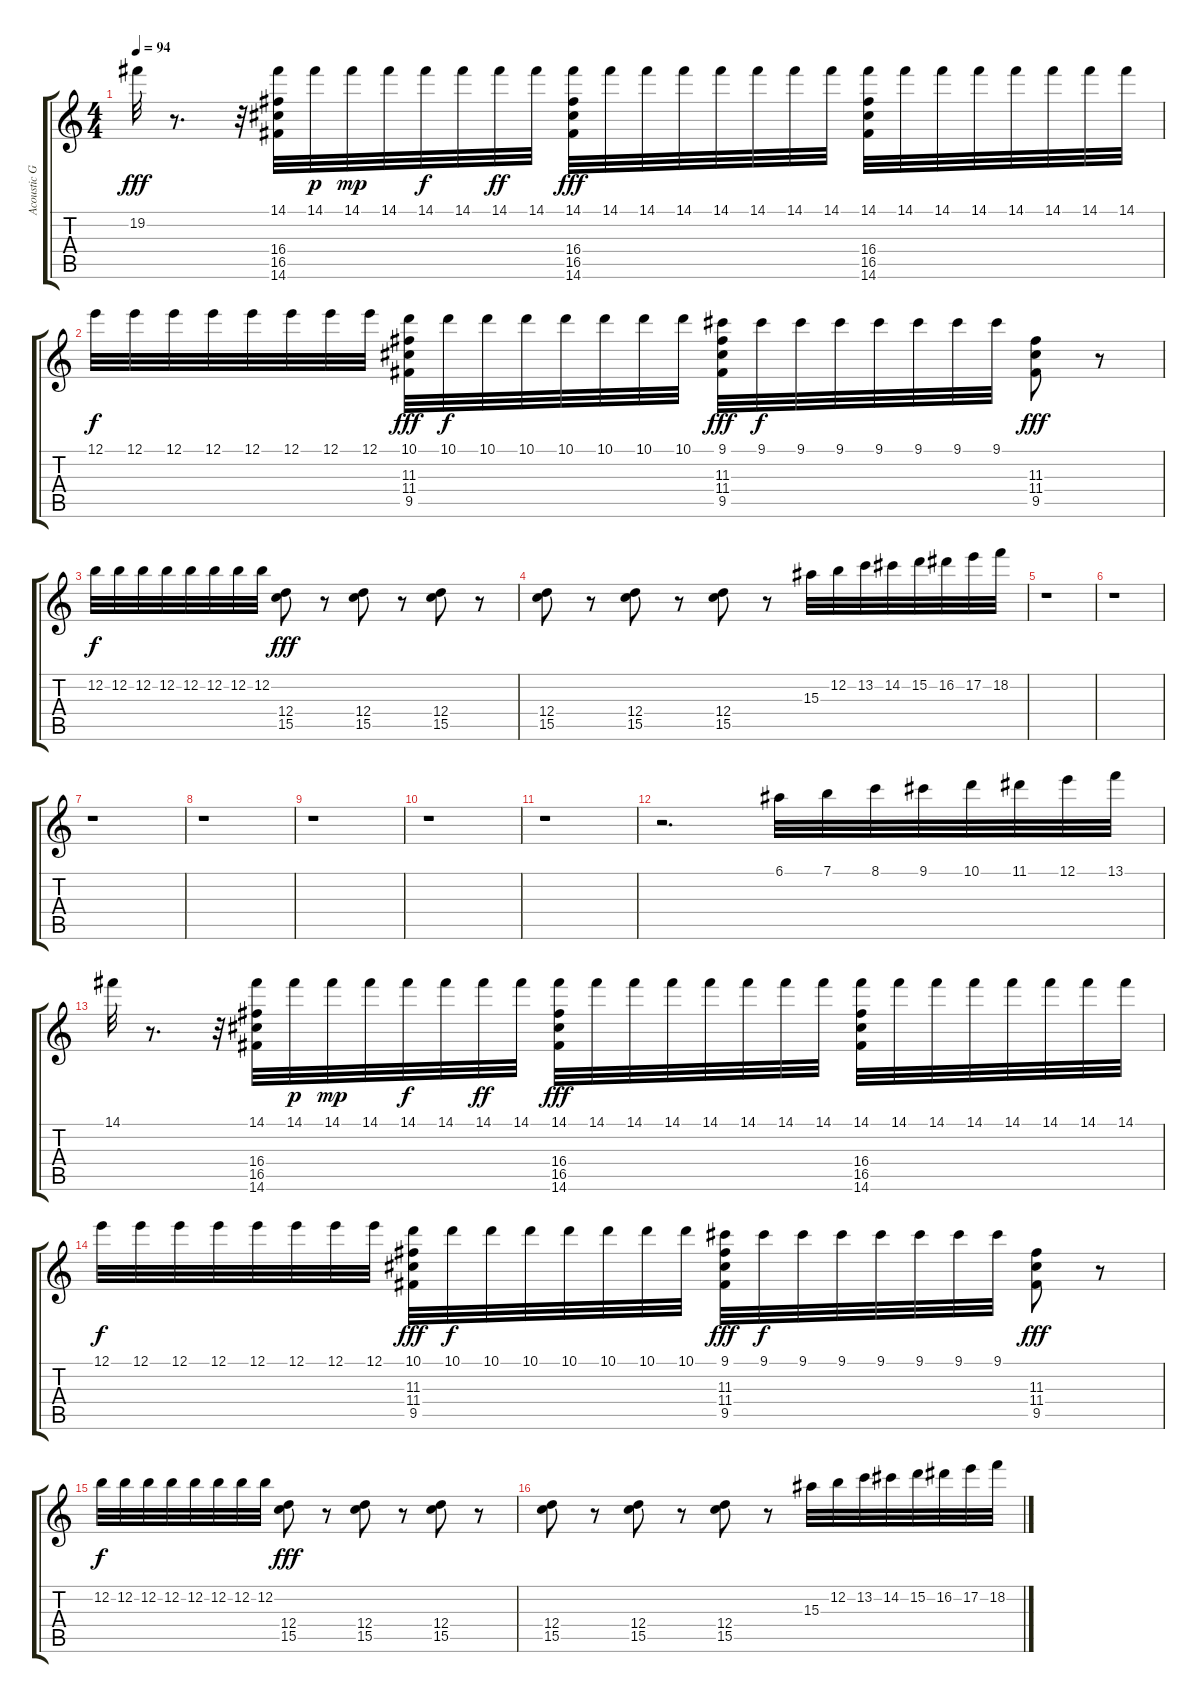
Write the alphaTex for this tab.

\track ("Acoustic Guitar" "Acoustic G") {instrument acousticguitarsteel}
\staff {score tabs}
\tuning (E4 B3 G3 D3 A2 E2) {hide}
\ts (4 4)
\tempo 94
\clef g2
\ks c
19.2.32{dy fff} r.8{d} r.32 (14.1 16.4 16.5 14.6).32 14.1.32{dy p} 14.1.32{dy mp} 14.1.32 14.1.32{dy f} 14.1.32 14.1.32{dy ff} 14.1.32 (14.1 16.4 16.5 14.6).32{dy fff} 14.1.32 14.1.32 14.1.32 14.1.32 14.1.32 14.1.32 14.1.32 (14.1 16.4 16.5 14.6).32 14.1.32 14.1.32 14.1.32 14.1.32 14.1.32 14.1.32 14.1.32 |
12.1.32{dy f} 12.1.32 12.1.32 12.1.32 12.1.32 12.1.32 12.1.32 12.1.32 (10.1 11.3 11.4 9.5).32{dy fff} 10.1.32{dy f} 10.1.32 10.1.32 10.1.32 10.1.32 10.1.32 10.1.32 (9.1 11.3 11.4 9.5).32{dy fff} 9.1.32{dy f} 9.1.32 9.1.32 9.1.32 9.1.32 9.1.32 9.1.32 (11.3 11.4 9.5).8{dy fff} r.8 |
12.2.32{dy f} 12.2.32 12.2.32 12.2.32 12.2.32 12.2.32 12.2.32 12.2.32 (12.4 15.5).8{dy fff} r.8 (12.4 15.5).8 r.8 (12.4 15.5).8 r.8 |
(12.4 15.5).8 r.8 (12.4 15.5).8 r.8 (12.4 15.5).8 r.8 15.3.32 12.2.32 13.2.32 14.2.32 15.2.32 16.2.32 17.2.32 18.2.32 |
r.1 |
r.1 |
r.1 |
r.1 |
r.1 |
r.1 |
r.1 |
r.2{d} 6.1.32 7.1.32 8.1.32 9.1.32 10.1.32 11.1.32 12.1.32 13.1.32 |
14.1.32 r.8{d} r.32 (14.1 16.4 16.5 14.6).32 14.1.32{dy p} 14.1.32{dy mp} 14.1.32 14.1.32{dy f} 14.1.32 14.1.32{dy ff} 14.1.32 (14.1 16.4 16.5 14.6).32{dy fff} 14.1.32 14.1.32 14.1.32 14.1.32 14.1.32 14.1.32 14.1.32 (14.1 16.4 16.5 14.6).32 14.1.32 14.1.32 14.1.32 14.1.32 14.1.32 14.1.32 14.1.32 |
12.1.32{dy f} 12.1.32 12.1.32 12.1.32 12.1.32 12.1.32 12.1.32 12.1.32 (10.1 11.3 11.4 9.5).32{dy fff} 10.1.32{dy f} 10.1.32 10.1.32 10.1.32 10.1.32 10.1.32 10.1.32 (9.1 11.3 11.4 9.5).32{dy fff} 9.1.32{dy f} 9.1.32 9.1.32 9.1.32 9.1.32 9.1.32 9.1.32 (11.3 11.4 9.5).8{dy fff} r.8 |
12.2.32{dy f} 12.2.32 12.2.32 12.2.32 12.2.32 12.2.32 12.2.32 12.2.32 (12.4 15.5).8{dy fff} r.8 (12.4 15.5).8 r.8 (12.4 15.5).8 r.8 |
(12.4 15.5).8 r.8 (12.4 15.5).8 r.8 (12.4 15.5).8 r.8 15.3.32 12.2.32 13.2.32 14.2.32 15.2.32 16.2.32 17.2.32 18.2.32
